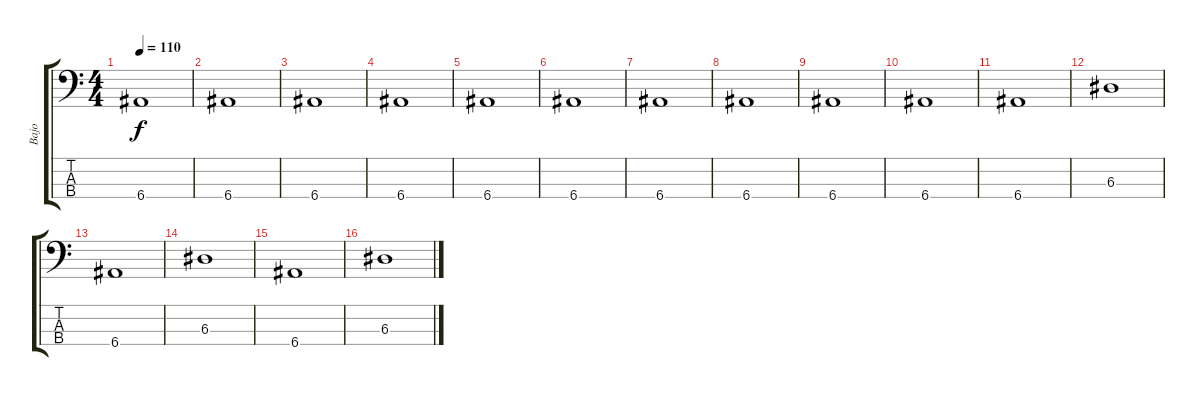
\track ("Bajo" "Bajo") {instrument electricbassfinger}
\staff {score tabs}
\tuning (G2 D2 A1 E1) {hide}
\ts (4 4)
\tempo 110
\clef f4
\ks c
6.4.1{dy f} |
6.4.1 |
6.4.1 |
6.4.1 |
6.4.1 |
6.4.1 |
6.4.1 |
6.4.1 |
6.4.1 |
6.4.1 |
6.4.1 |
6.3.1 |
6.4.1 |
6.3.1 |
6.4.1 |
6.3.1
